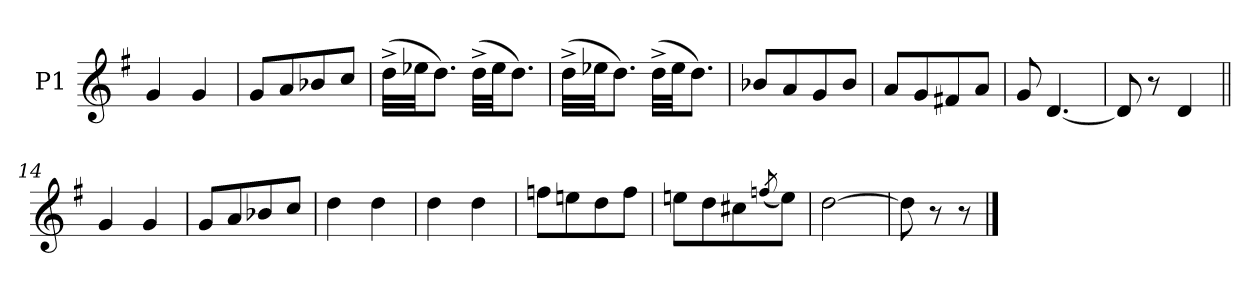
**kern
*part1
*staff1
*I"P1
*clefG2
*k[f#]
=
4g
4g
=7
8gL
8a
8b-X
8ccJ
=8
(32dd^LLL
32ee-XJJ
8.ddJ)
(32dd^LLL
32ee-JJ
8.ddJ)
=9
(32dd^LLL
32ee-XJJ
8.ddJ)
(32dd^LLL
32ee-JJ
8.ddJ)
=10
8b-XL
8a
8g
8b-J
=11
8aL
8g
8f#X
8aJ
=12
8g
[4.d
=13
8d]
8r
4d
=14||
4g
4g
=15
8gL
8a
8b-X
8ccJ
=16
4dd
4dd
=17
4dd
4dd
=18
8ffnL
8een
8dd
8ffJ
=19
8eenL
8dd
8cc#X
(8qffn/
8eeJ)
=20
[2dd
=21
8dd]
8r
8r
==
*-
